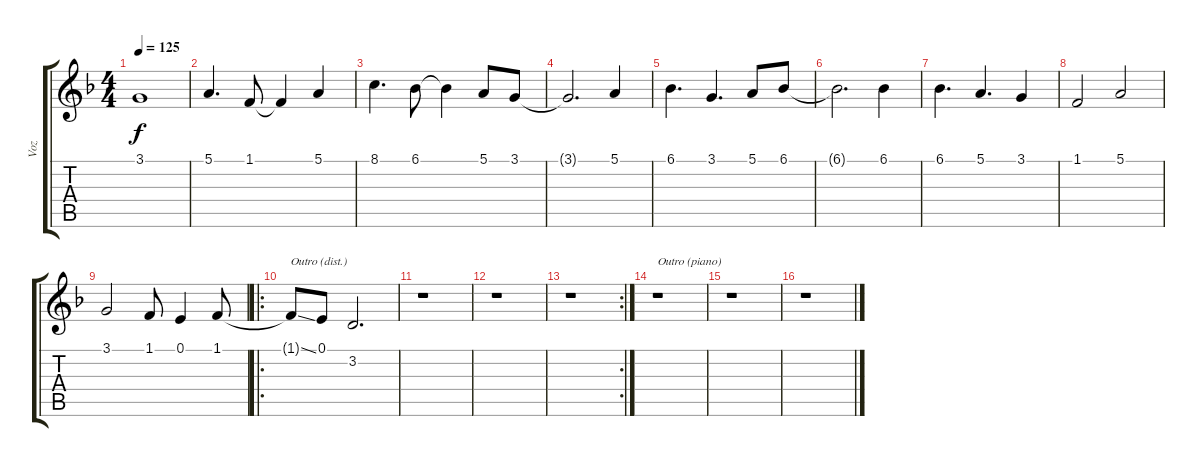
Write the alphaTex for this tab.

\track ("Voz" "Voz") {instrument flute}
\staff {score tabs}
\tuning (E4 B3 G3 D3 A2 E2) {hide}
\ts (4 4)
\tempo 125
\clef g2
\ks f
3.1.1{dy f} |
5.1.4{d} 1.1.8 1.1{t}.4 5.1.4 |
8.1.4{d} 6.1.8 6.1{t}.4 5.1.8 3.1.8 |
3.1{t}.2{d} 5.1.4 |
6.1.4{d} 3.1.4{d} 5.1.8 6.1.8 |
6.1{t}.2{d} 6.1.4 |
6.1.4{d} 5.1.4{d} 3.1.4 |
1.1.2 5.1.2 |
3.1.2 1.1.8 0.1.4 1.1.8 |
\ro
1.1{ss t}.8{txt "Outro (dist.)"} 0.1.8 3.2.2{d} |
r.1 |
r.1 |
\rc 2
r.1 |
r.1{txt "Outro (piano)"} |
r.1 |
r.1
